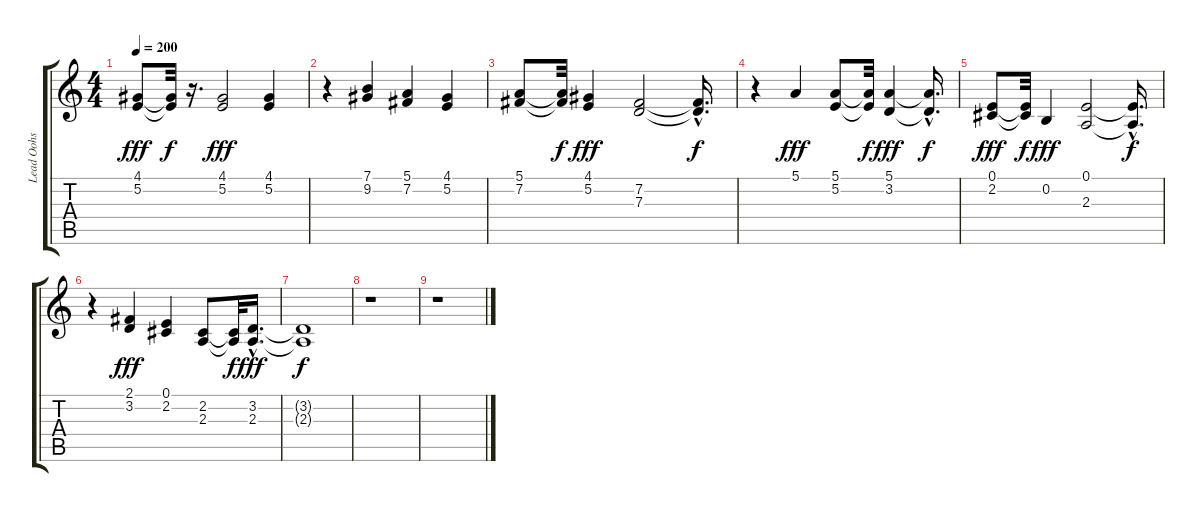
\track ("Lead Oohs" "Lead Oohs") {instrument voiceoohs}
\staff {score tabs}
\tuning (E4 B3 G3 D3 A2 E2) {hide}
\ts (4 4)
\tempo 200
\clef g2
\ks c
(4.1 5.2).8{dy fff} (4.1{t} 5.2{t}).32{dy f} r.16{d} (4.1 5.2).2{dy fff} (4.1 5.2).4 |
r.4 (7.1 9.2).4 (5.1 7.2).4 (4.1 5.2).4 |
(5.1 7.2).8 (5.1{t} 7.2{t}).32{dy f} (4.1 5.2).4{dy fff} (7.2 7.3).2 (7.2{hac t} 7.3{hac t}).16{d dy f} |
r.4 5.1.4{dy fff} (5.1 5.2).8 (5.1{t} 5.2{t}).32{dy f} (5.1 3.2).4{dy fff} (5.1{hac t} 3.2{hac t}).16{d dy f} |
(0.1 2.2).8{dy fff} (0.1{t} 2.2{t}).32{dy f} 0.2.4{dy fff} (0.1 2.3).2 (0.1{hac t} 2.3{hac t}).16{d dy f} |
r.4 (2.1 3.2).4{dy fff} (0.1 2.2).4 (2.2 2.3).8 (2.2{t} 2.3{t}).32{dy f} (3.2{hac} 2.3{hac}).16{d dy fff} |
(3.2{t} 2.3{t}).1{dy f} |
r.1 |
r.1
